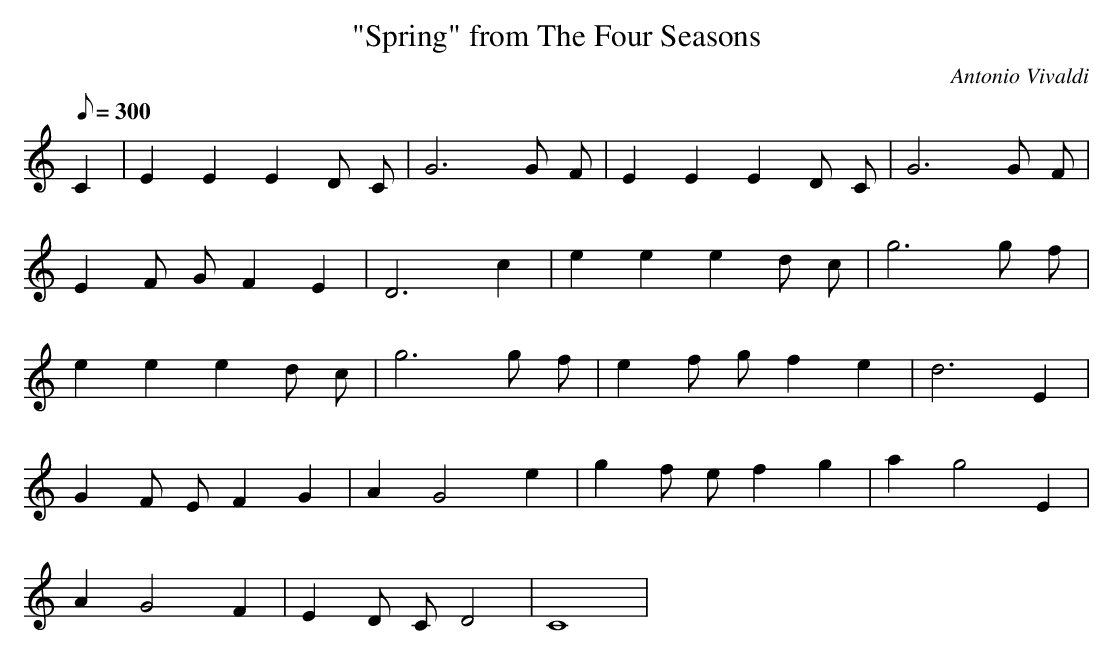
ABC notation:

X:1
T: "Spring" from The Four Seasons
C: Antonio Vivaldi
L: 1/8
Q: 300
K: C
C2 | E2 E2 E2 D C | G6 G F | E2 E2 E2 D C | G6 G F |
E2 F G F2 E2 |  D6 c2 | e2 e2 e2 d c | g6 g f |
e2 e2 e2 d c | g6 g f | e2 f g f2 e2 | d6 E2 |
G2 F E F2 G2 | A2 G4 e2 | g2 f e f2 g2 | a2 g4 E2 |
A2 G4 F2 | E2 D C D4 | C8 |
